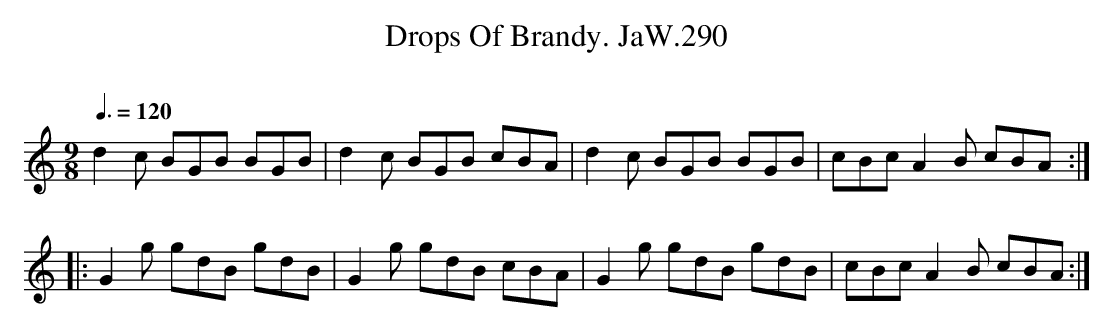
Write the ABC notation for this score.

X:1
T:Drops Of Brandy. JaW.290
M:9/8
L:1/8
Q:3/8=120
O:
K:C
d2c BGB BGB|d2c BGB cBA|d2c BGB BGB|cBc A2B cBA:|
|:G2g gdB gdB|G2g gdB cBA|G2g gdB gdB|cBc A2B cBA:|
